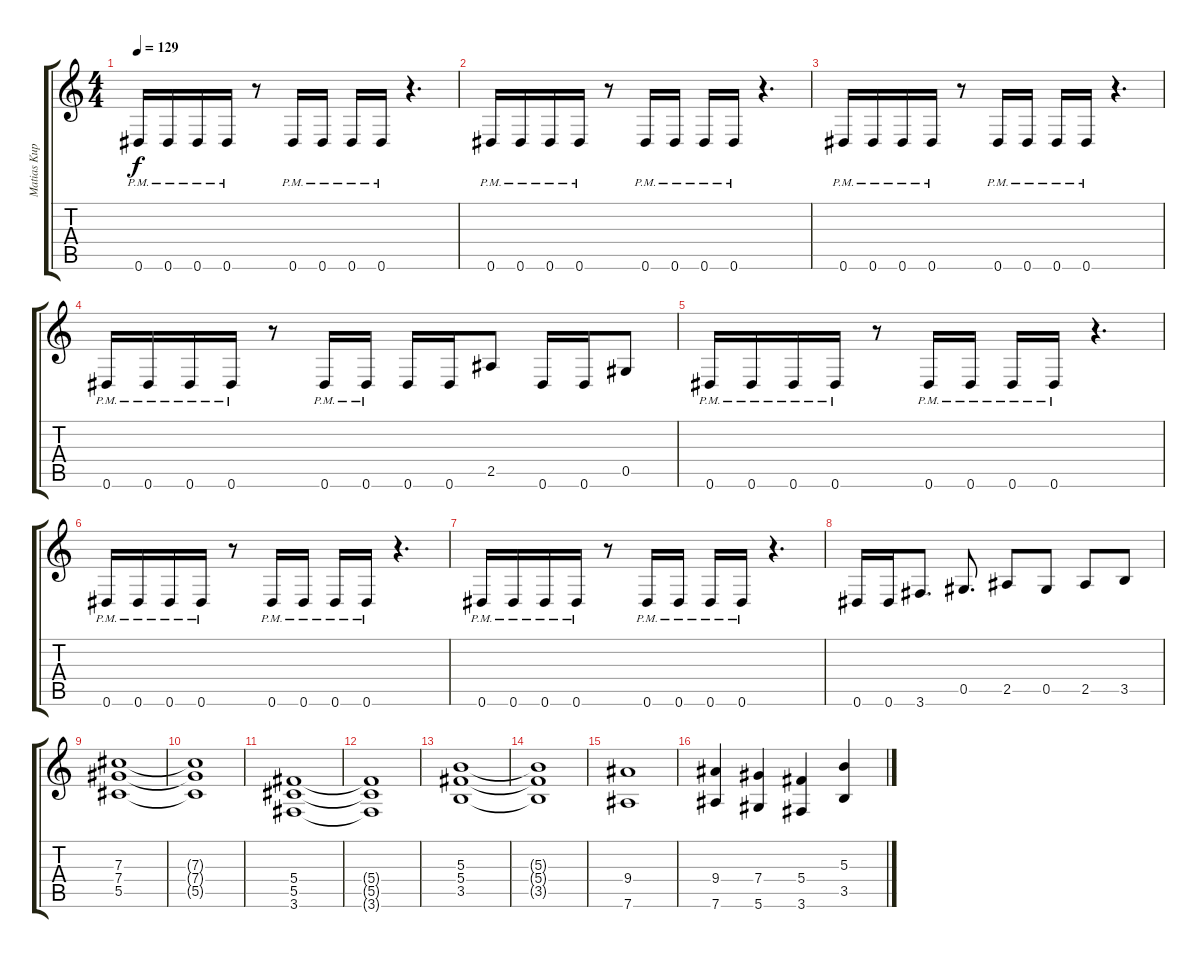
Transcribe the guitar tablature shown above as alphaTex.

\track ("Matias Kupiainen (Dist)" "Matias Kup") {instrument distortionguitar}
\staff {score tabs}
\tuning (Eb4 Bb3 Gb3 Db3 Ab2 Eb2) {hide}
\ts (4 4)
\tempo 129
\clef g2
\ks c
0.6{pm}.16{dy f} 0.6{pm}.16 0.6{pm}.16 0.6{pm}.16 r.8 0.6{pm}.16 0.6{pm}.16 0.6{pm}.16 0.6{pm}.16 r.4{d} |
0.6{pm}.16 0.6{pm}.16 0.6{pm}.16 0.6{pm}.16 r.8 0.6{pm}.16 0.6{pm}.16 0.6{pm}.16 0.6{pm}.16 r.4{d} |
0.6{pm}.16 0.6{pm}.16 0.6{pm}.16 0.6{pm}.16 r.8 0.6{pm}.16 0.6{pm}.16 0.6{pm}.16 0.6{pm}.16 r.4{d} |
0.6{pm}.16 0.6{pm}.16 0.6{pm}.16 0.6{pm}.16 r.8 0.6{pm}.16 0.6{pm}.16 0.6.16 0.6.16 2.5.8 0.6.16 0.6.16 0.5.8 |
0.6{pm}.16 0.6{pm}.16 0.6{pm}.16 0.6{pm}.16 r.8 0.6{pm}.16 0.6{pm}.16 0.6{pm}.16 0.6{pm}.16 r.4{d} |
0.6{pm}.16 0.6{pm}.16 0.6{pm}.16 0.6{pm}.16 r.8 0.6{pm}.16 0.6{pm}.16 0.6{pm}.16 0.6{pm}.16 r.4{d} |
0.6{pm}.16 0.6{pm}.16 0.6{pm}.16 0.6{pm}.16 r.8 0.6{pm}.16 0.6{pm}.16 0.6{pm}.16 0.6{pm}.16 r.4{d} |
0.6.16 0.6.16 3.6.8{d} 0.5.8{d} 2.5.8 0.5.8 2.5.8 3.5.8 |
(7.3 7.4 5.5).1 |
(7.3{t} 7.4{t} 5.5{t}).1 |
(5.4 5.5 3.6).1 |
(5.4{t} 5.5{t} 3.6{t}).1 |
(5.3 5.4 3.5).1 |
(5.3{t} 5.4{t} 3.5{t}).1 |
(9.4 7.6).1 |
(9.4 7.6).4 (7.4 5.6).4 (5.4 3.6).4 (5.3 3.5).4
